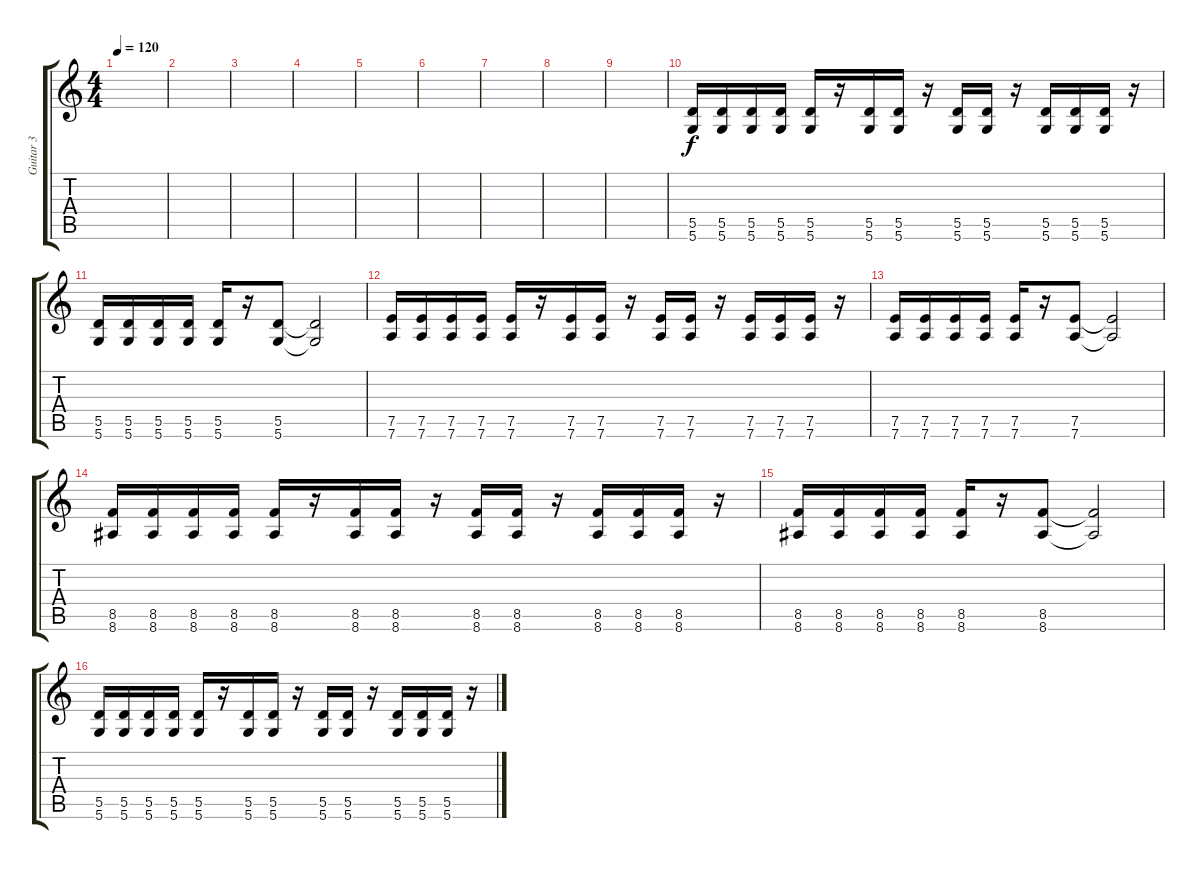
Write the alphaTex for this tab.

\track ("Guitar 3" "Guitar 3") {instrument electricguitarclean}
\staff {score tabs}
\tuning (E4 B3 G3 D3 A2 D2) {hide}
\ts (4 4)
\tempo 120
\clef g2
\ks c
|
|
|
|
|
|
|
|
|
(5.5 5.6).16{volume 11} (5.5 5.6).16 (5.5 5.6).16 (5.5 5.6).16 (5.5 5.6).16 r.16 (5.5 5.6).16 (5.5 5.6).16 r.16 (5.5 5.6).16 (5.5 5.6).16 r.16 (5.5 5.6).16 (5.5 5.6).16 (5.5 5.6).16 r.16 |
(5.5 5.6).16 (5.5 5.6).16 (5.5 5.6).16 (5.5 5.6).16 (5.5 5.6).16 r.16 (5.5 5.6).8 (5.5{t} 5.6{t}).2 |
(7.5 7.6).16 (7.5 7.6).16 (7.5 7.6).16 (7.5 7.6).16 (7.5 7.6).16 r.16 (7.5 7.6).16 (7.5 7.6).16 r.16 (7.5 7.6).16 (7.5 7.6).16 r.16 (7.5 7.6).16 (7.5 7.6).16 (7.5 7.6).16 r.16 |
(7.5 7.6).16 (7.5 7.6).16 (7.5 7.6).16 (7.5 7.6).16 (7.5 7.6).16 r.16 (7.5 7.6).8 (7.5{t} 7.6{t}).2 |
(8.5 8.6).16 (8.5 8.6).16 (8.5 8.6).16 (8.5 8.6).16 (8.5 8.6).16 r.16 (8.5 8.6).16 (8.5 8.6).16 r.16 (8.5 8.6).16 (8.5 8.6).16 r.16 (8.5 8.6).16 (8.5 8.6).16 (8.5 8.6).16 r.16 |
(8.5 8.6).16 (8.5 8.6).16 (8.5 8.6).16 (8.5 8.6).16 (8.5 8.6).16 r.16 (8.5 8.6).8 (8.5{t} 8.6{t}).2 |
(5.5 5.6).16 (5.5 5.6).16 (5.5 5.6).16 (5.5 5.6).16 (5.5 5.6).16 r.16 (5.5 5.6).16 (5.5 5.6).16 r.16 (5.5 5.6).16 (5.5 5.6).16 r.16 (5.5 5.6).16 (5.5 5.6).16 (5.5 5.6).16 r.16
